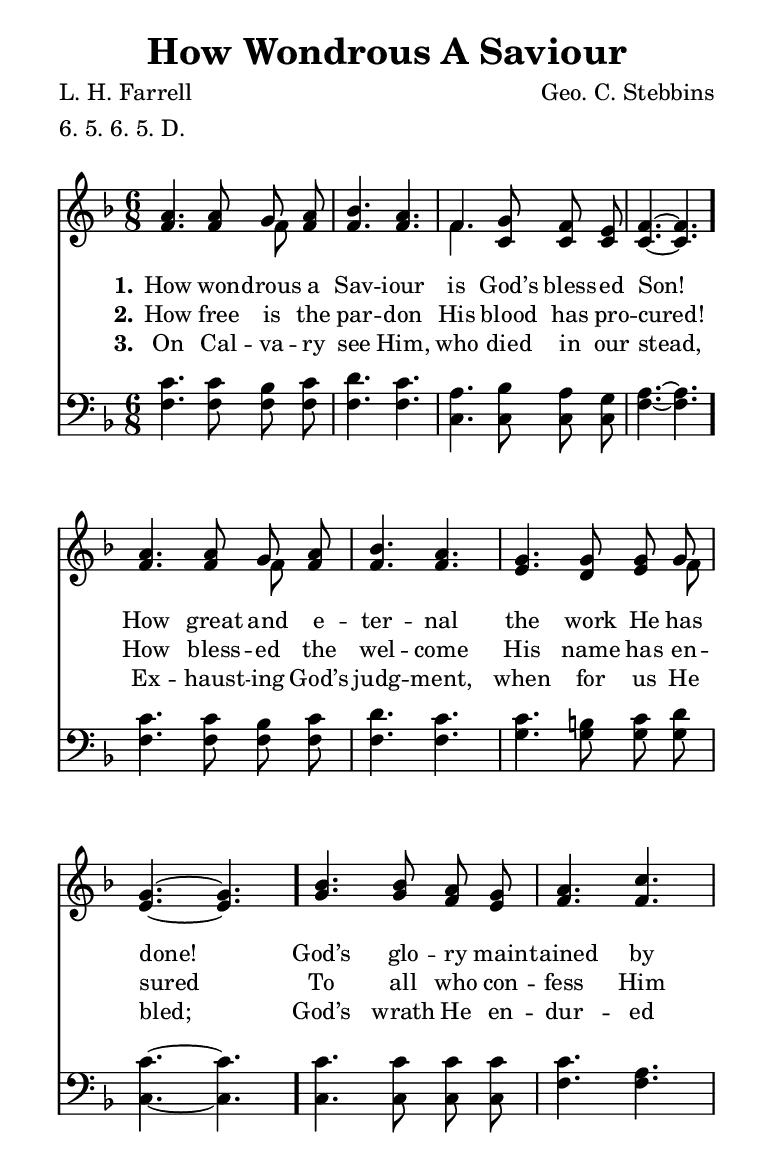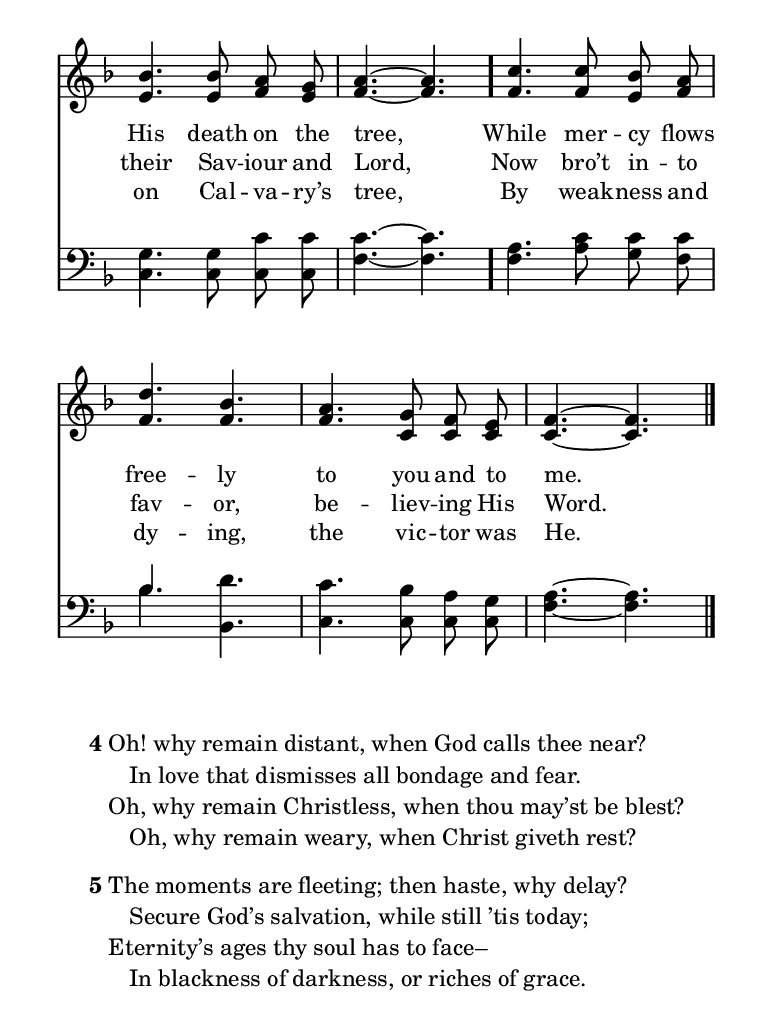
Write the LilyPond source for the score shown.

\include "common/global.ily"
\paper {
  \include "common/paper.ily"
  % TODO consider using four systems, since they will fit, and since there are four lines in each stanza
}

\header{
  hymnnumber = "372"
  title = "How Wondrous A Saviour"
  tunename = "Take Time To Be Holy"
  meter = "6. 5. 6. 5. D."
  poet = "L. H. Farrell"
  composer = "Geo. C. Stebbins"
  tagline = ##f
}

global = {
  \include "common/overrides.ily"
  \override Staff.TimeSignature.style = #'numbered
  \time 6/8
  \override Score.MetronomeMark.transparent = ##t % hide all fermata changes too
  \tempo 8=140
  \key f \major
  \autoBeamOff
}

patternA = { c4. c8 c c | c4. c | c c8 c c | c4. c }

notesSoprano = {
\global
\relative c'' {

  \changePitch \patternA { a a g a | bes a | f g f e | f ~ f }
  \changePitch \patternA { a a g a | bes a | g g g g | g ~ g }
  \changePitch \patternA { bes bes a g | a c | bes bes a g | a ~ a }
  \changePitch \patternA { c c bes a | d bes | a g f e | f ~ f }

  \bar "|."

}
}

notesAlto = {
\global
\relative e' {

  \changePitch \patternA { f f f f | f f | f c c c | c ~ c }
  \changePitch \patternA { f f f f | f f | e d e f | e ~ e }
  \changePitch \patternA { g g f e | f f | e e f e | f ~ f }
  \changePitch \patternA { f f e f | f f | f c c c | c ~ c }

}
}

notesTenor = {
\global
\relative a {

  \changePitch \patternA { c c bes c | d c | a bes a g | a ~ a }
  \changePitch \patternA { c c bes c | d c | c b c d | c ~ c }
  \changePitch \patternA { c c c c | c a | g g c c | c ~ c }
  \changePitch \patternA { a c c c | bes d | c bes a g | a ~ a }

}
}

notesBass = {
\global
\relative f {

  \changePitch \patternA { f f f f | f f | c c c c | f ~ f }
  \changePitch \patternA { f f f f | f f | g g g g | c, ~ c }
  \changePitch \patternA { c c c c | f f | c c c c | f ~ f }
  \changePitch \patternA { f a g f | bes bes, | c c c c | f ~ f }

}
}

wordsA = \lyricmode {
\set stanza = "1."

How won -- drous a Sav -- iour is God’s bless -- ed Son! \bar "."
How great and e -- ter -- nal the work He has done! \bar "."
God’s glo -- ry main -- tained by His death on the tree, \bar "."
While mer -- cy flows free -- ly to you and to me. \bar "."

}

wordsB = \lyricmode {
\set stanza = "2."

How free is the par -- don His blood has pro -- cured!
How bless -- ed the wel -- come His name has en -- sured
To all who con -- fess Him their Sav -- iour and Lord,
Now bro’t in -- to fav -- or, be -- liev -- ing His Word.

}

wordsC = \lyricmode {
\set stanza = "3."

On Cal -- va -- ry see Him, who died in our stead,
Ex -- haust -- ing God’s judg -- ment, when for us He bled;
God’s wrath He en -- dur -- ed on Cal -- va -- ry’s tree,
By weak -- ness and dy -- ing, the vic -- tor was He.

}

wordsD = \markuplist {

\line { Oh! why remain distant, when God calls thee near? }
\line { { \hspace #2 } In love that dismisses all bondage and fear. }
\line { Oh, why remain Christless, when thou may’st be blest? }
\line { { \hspace #2 } Oh, why remain weary, when Christ giveth rest? }

}

wordsE = \markuplist {

\line { The moments are fleeting; then haste, why delay? }
\line { { \hspace #2 } Secure God’s salvation, while still ’tis today; }
\line { Eternity’s ages thy soul has to face– }
\line { { \hspace #2 } In blackness of darkness, or riches of grace. }

}

\score {
  \context ChoirStaff <<
    \context Staff = upper <<
      \set Staff.autoBeaming = ##f
      \set ChoirStaff.systemStartDelimiter = #'SystemStartBar
      \set ChoirStaff.printPartCombineTexts = ##f
      \partcombine #'(2 . 9) \notesSoprano \notesAlto
      \context NullVoice = sopranos { \voiceOne << \notesSoprano >> }
      \context NullVoice = altos { \voiceTwo << \notesAlto >> }
      \context Lyrics = one   \lyricsto sopranos \wordsA
      \context Lyrics = two   \lyricsto sopranos \wordsB
      \context Lyrics = three \lyricsto sopranos \wordsC
    >>
    \context Staff = men <<
      \set Staff.autoBeaming = ##f
      \clef bass
      \set ChoirStaff.printPartCombineTexts = ##f
      \partcombine #'(2 . 9) \notesTenor \notesBass
      \context NullVoice = tenors { \voiceOne << \notesTenor >> }
      \context NullVoice = basses { \voiceTwo << \notesBass >> }
    >>
  >>
  \layout {
    \include "common/layout.ily"
  }
  \midi{
    \include "common/midi.ily"
  }
}

\markup { \fill-line { \column {
  \line{ \bold 4 \column { \wordsD } } \combine \null \vspace #0.4
  \line{ \bold 5 \column { \wordsE } }
  \vspace #3
} } }

\version "2.19.49"  % necessary for upgrading to future LilyPond versions.

% vi:set et ts=2 sw=2 ai nocindent syntax=lilypond:
